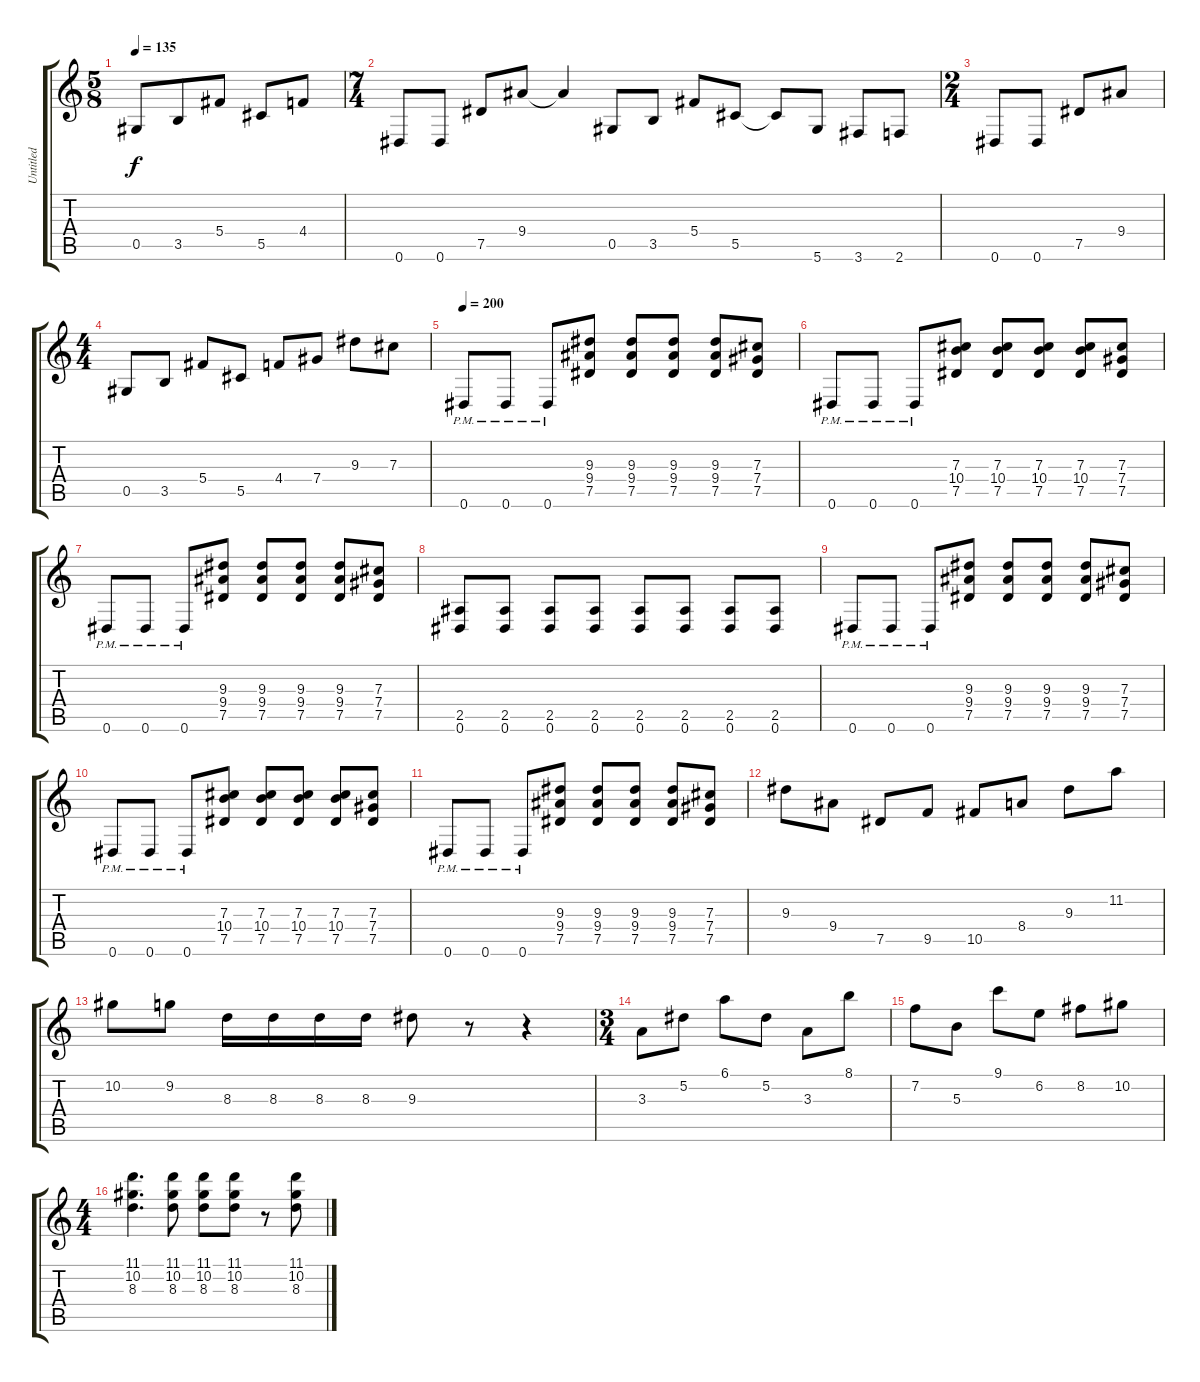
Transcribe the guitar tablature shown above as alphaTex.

\track ("Untitled" "Untitled") {instrument distortionguitar}
\staff {score tabs}
\tuning (Eb4 Bb3 Gb3 Db3 Ab2 Eb2) {hide}
\ts (5 8)
\tempo 135
\clef g2
\ks c
0.5.8{dy f} 3.5.8 5.4.8 5.5.8 4.4.8 |
\ts (7 4)
0.6.8 0.6.8 7.5.8 9.4.8 9.4{t}.4 0.5.8 3.5.8 5.4.8 5.5.8 5.5{t}.8 5.6.8 3.6.8 2.6.8 |
\ts (2 4)
0.6.8 0.6.8 7.5.8 9.4.8 |
\ts (4 4)
0.5.8 3.5.8 5.4.8 5.5.8 4.4.8 7.4.8 9.3.8 7.3.8 |
\tempo 200
0.6{pm}.8 0.6{pm}.8 0.6{pm}.8 (9.3 9.4 7.5).8 (9.3 9.4 7.5).8 (9.3 9.4 7.5).8 (9.3 9.4 7.5).8 (7.3 7.4 7.5).8 |
0.6{pm}.8 0.6{pm}.8 0.6{pm}.8 (7.3 10.4 7.5).8 (7.3 10.4 7.5).8 (7.3 10.4 7.5).8 (7.3 10.4 7.5).8 (7.3 7.4 7.5).8 |
0.6{pm}.8 0.6{pm}.8 0.6{pm}.8 (9.3 9.4 7.5).8 (9.3 9.4 7.5).8 (9.3 9.4 7.5).8 (9.3 9.4 7.5).8 (7.3 7.4 7.5).8 |
(2.5 0.6).8 (2.5 0.6).8 (2.5 0.6).8 (2.5 0.6).8 (2.5 0.6).8 (2.5 0.6).8 (2.5 0.6).8 (2.5 0.6).8 |
0.6{pm}.8 0.6{pm}.8 0.6{pm}.8 (9.3 9.4 7.5).8 (9.3 9.4 7.5).8 (9.3 9.4 7.5).8 (9.3 9.4 7.5).8 (7.3 7.4 7.5).8 |
0.6{pm}.8 0.6{pm}.8 0.6{pm}.8 (7.3 10.4 7.5).8 (7.3 10.4 7.5).8 (7.3 10.4 7.5).8 (7.3 10.4 7.5).8 (7.3 7.4 7.5).8 |
0.6{pm}.8 0.6{pm}.8 0.6{pm}.8 (9.3 9.4 7.5).8 (9.3 9.4 7.5).8 (9.3 9.4 7.5).8 (9.3 9.4 7.5).8 (7.3 7.4 7.5).8 |
9.3.8 9.4.8 7.5.8 9.5.8 10.5.8 8.4.8 9.3.8 11.2.8 |
10.2.8 9.2.8 8.3.16 8.3.16 8.3.16 8.3.16 9.3.8 r.8 r.4 |
\ts (3 4)
3.3.8 5.2.8 6.1.8 5.2.8 3.3.8 8.1.8 |
7.2.8 5.3.8 9.1.8 6.2.8 8.2.8 10.2.8 |
\ts (4 4)
(11.1 10.2 8.3).4{d} (11.1 10.2 8.3).8 (11.1 10.2 8.3).8 (11.1 10.2 8.3).8 r.8 (11.1 10.2 8.3).8
